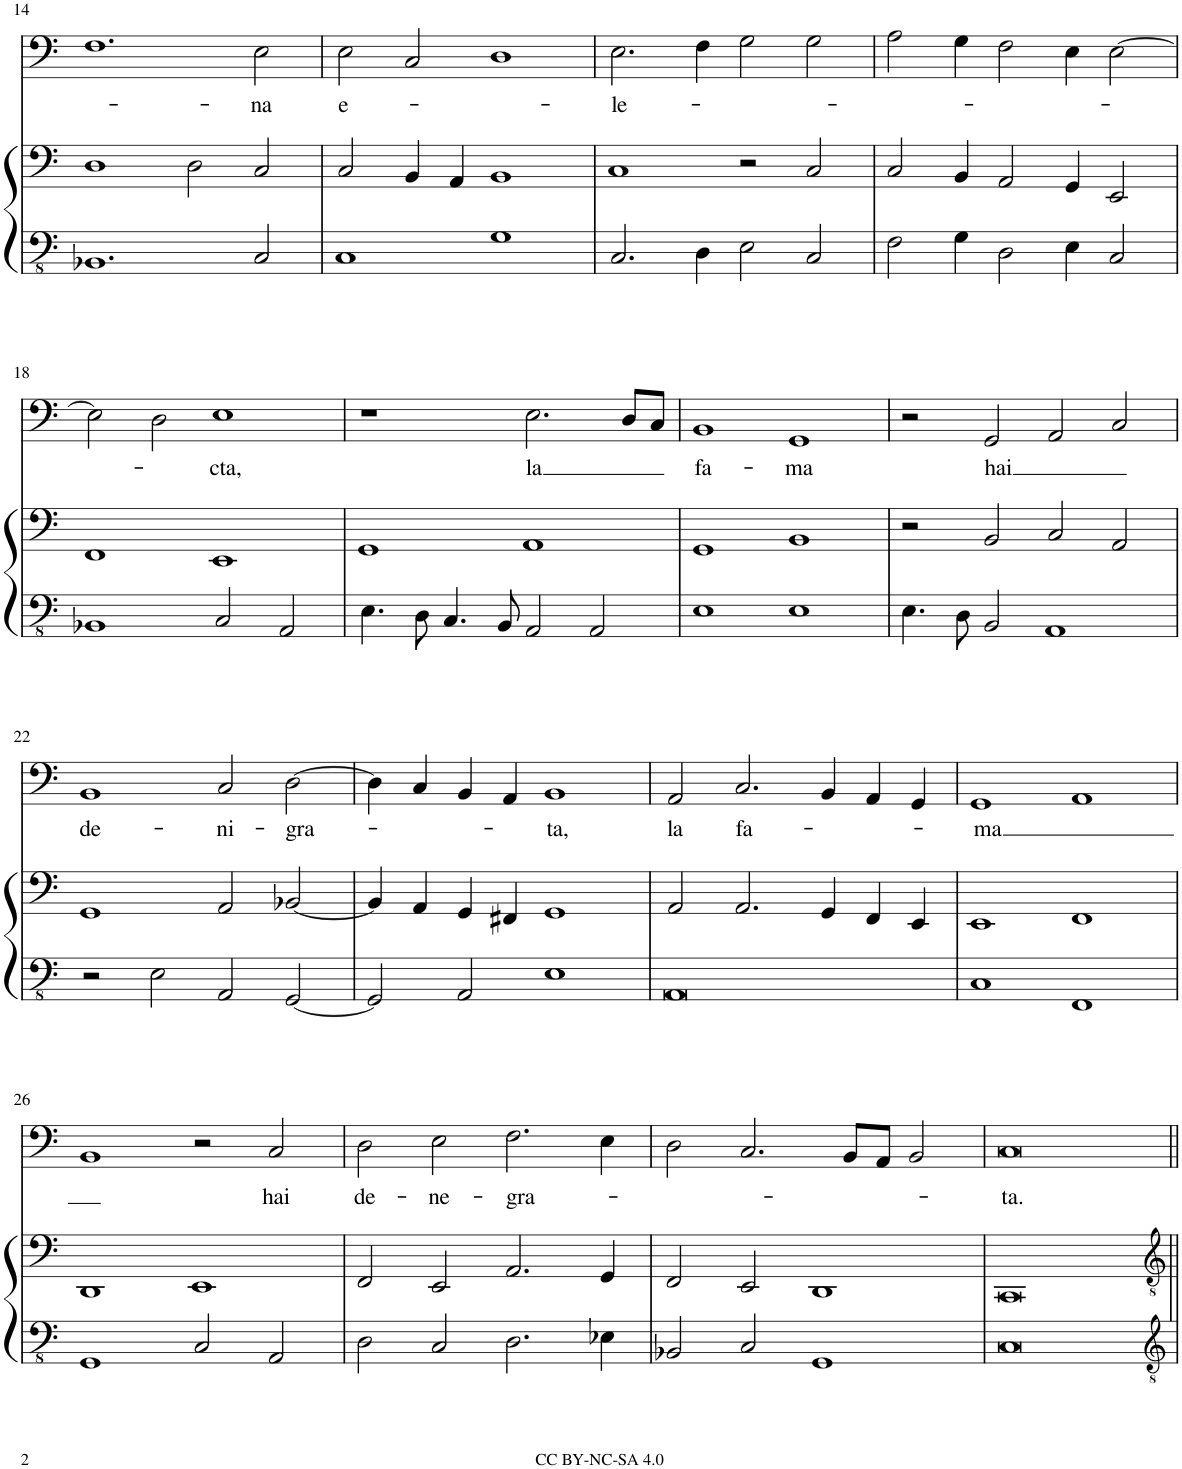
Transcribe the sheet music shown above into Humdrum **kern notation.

**kern	**kern	**kern	**text
*part2	*part2	*part1	*part1
*staff3	*staff2	*staff1	*staff1
*I"Piano	*	*I"Voice	*
*I'Pno	*	*	*
!!LO:PB:g=z
*clefFv4	*clefF4	*clefF4	*
*k[]	*k[]	*k[]	*
*M4/2	*M4/2	*M4/2	*
=14	=14	=14	=14
1.BBB-X	1D	1.F	.
.	2D\	.	.
!	!	!	!LO:LY:b
2CC/	2C/	2E\	-na
=15	=15	=15	=15
!	!	!	!LO:LY:b
1CC	2C/	2E\	e-
.	4BB/	2C/	.
.	4AA/	.	.
1GG	1BB	1D	.
=16	=16	=16	=16
!	!	!	!LO:LY:b
2.CC/	1C	2.E\	-le-
4DD\	.	4F\	.
2EE\	2r	2G\	.
2CC/	2C/	2G\	.
=17	=17	=17	=17
2FF\	2C/	2A\	.
4GG\	4BB/	4G\	.
2DD\	2AA/	2F\	.
4EE\	4GG/	4E\	.
2CC/	2EE/	[2E\	.
!!LO:LB:g=z
=18	=18	=18	=18
1BBB-X	1FF	2E\]	.
.	.	2D\	.
!	!	!	!LO:LY:b
2CC/	1EE	1E	-cta,
2AAA/	.	.	.
=19	=19	=19	=19
4.EE\	1GG	1r	.
8DD\	.	.	.
4.CC/	.	.	.
8BBB/	.	.	.
!	!	!	!LO:LY:b
2AAA/	1AA	2.E\	la
2AAA/	.	.	.
.	.	8D/L	.
.	.	8C/J	.
=20	=20	=20	=20
!	!	!	!LO:LY:b
1EE	1GG	1BB	fa-
!	!	!	!LO:LY:b
1EE	1BB	1GG	-ma
=21	=21	=21	=21
4.EE\	2r	2r	.
8DD\	.	.	.
!	!	!	!LO:LY:b
2BBB/	2BB/	2GG/	hai
1AAA	2C/	2AA/	.
.	2AA/	2C/	.
!!LO:LB:g=z
=22	=22	=22	=22
!	!	!	!LO:LY:b
2r	1GG	1BB	de-
2EE\	.	.	.
!	!	!	!LO:LY:b
2AAA/	2AA/	2C/	-ni-
!	!	!	!LO:LY:b
[2GGG/	[2BB-X/	[2D\	-gra-
=23	=23	=23	=23
2GGG/]	4BB-/]	4D\]	.
.	4AA/	4C/	.
2AAA/	4GG/	4BB/	.
.	4FF#X/	4AA/	.
!	!	!	!LO:LY:b
1EE	1GG	1BB	-ta,
=24	=24	=24	=24
!	!	!	!LO:LY:b
0AAA	2AA/	2AA/	la
!	!	!	!LO:LY:b
.	2.AA/	2.C/	fa-
.	4GG/	4BB/	.
.	4FF/	4AA/	.
.	4EE/	4GG/	.
=25	=25	=25	=25
!	!	!	!LO:LY:b
1CC	1EE	1GG	-ma
1FFF	1FF	1AA	.
!!LO:LB:g=z
=26	=26	=26	=26
1GGG	1DD	1BB	.
2CC/	1EE	2r	.
!	!	!	!LO:LY:b
2AAA/	.	2C/	hai
=27	=27	=27	=27
!	!	!	!LO:LY:b
2DD\	2FF/	2D\	de-
!	!	!	!LO:LY:b
2CC/	2EE/	2E\	-ne-
!	!	!	!LO:LY:b
2.DD\	2.AA/	2.F\	-gra-
4EE-X\	4GG/	4E\	.
=28	=28	=28	=28
2BBB-X/	2FF/	2D\	.
2CC/	2EE/	2.C/	.
1GGG	1DD	.	.
.	.	8BB/L	.
.	.	8AA/J	.
.	.	2BB/	.
=29	=29	=29	=29
!	!	!	!LO:LY:b
0CC	0CC	0C	-ta.
=||	=||	=||	=||
*-	*-	*-	*-
